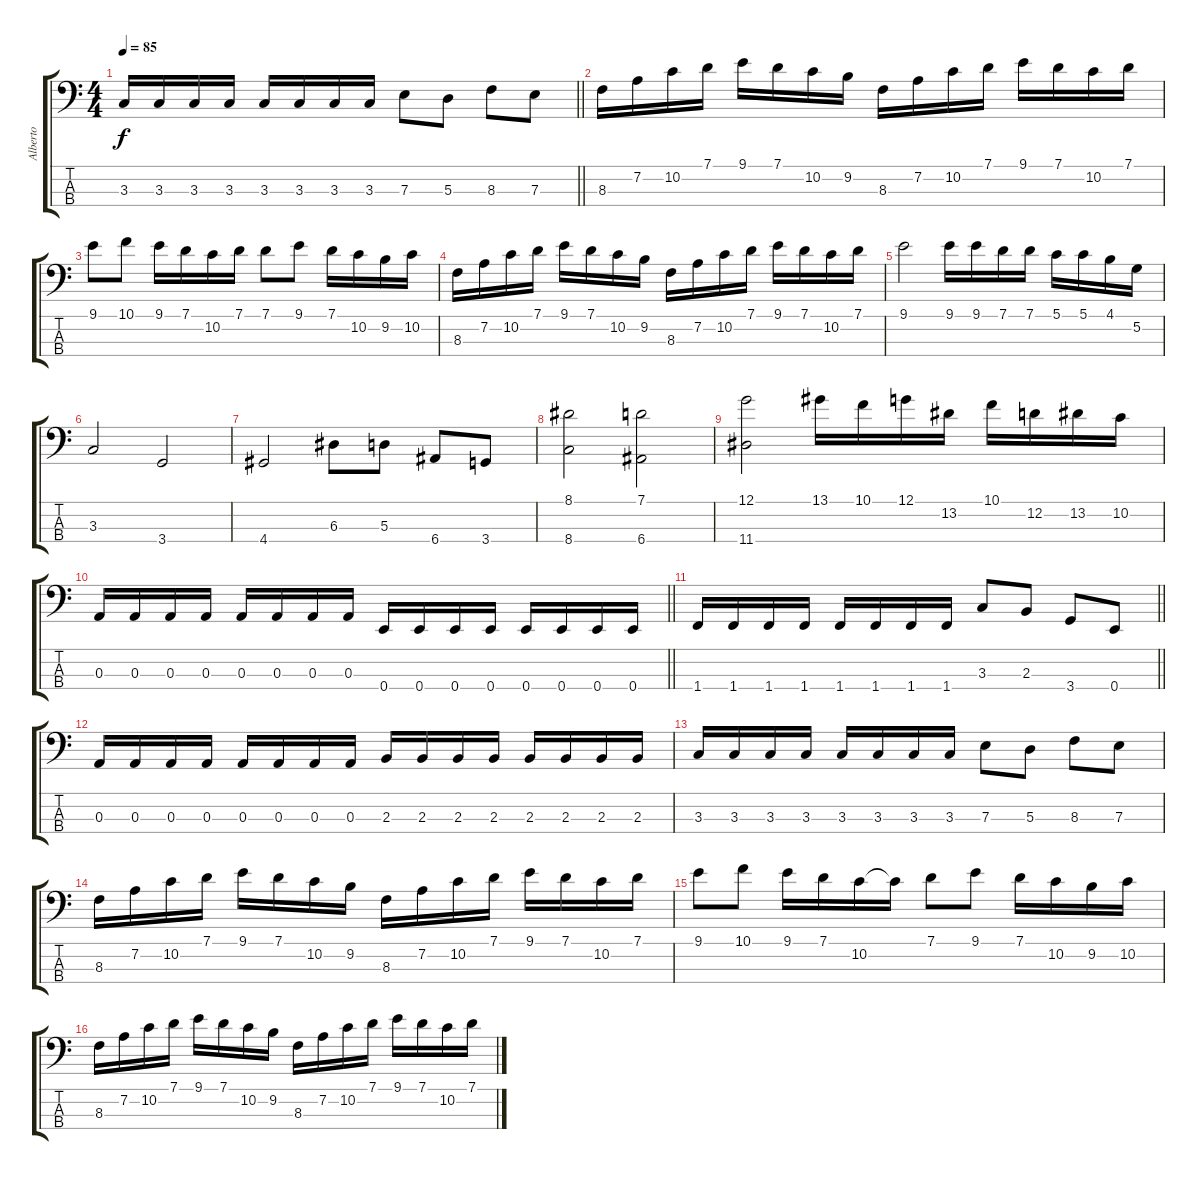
\track ("Alberto" "Alberto") {instrument electricbasspick}
\staff {score tabs}
\tuning (G2 D2 A1 E1) {hide}
\ts (4 4)
\tempo 85
\clef f4
\barLineRight lightlight
\ks c
3.3.16{dy f} 3.3.16 3.3.16 3.3.16 3.3.16 3.3.16 3.3.16 3.3.16 7.3.8 5.3.8 8.3.8 7.3.8 |
8.3.16 7.2.16 10.2.16 7.1.16 9.1.16 7.1.16 10.2.16 9.2.16 8.3.16 7.2.16 10.2.16 7.1.16 9.1.16 7.1.16 10.2.16 7.1.16 |
9.1.8 10.1.8 9.1.16 7.1.16 10.2.16 7.1.16 7.1.8 9.1.8 7.1.16 10.2.16 9.2.16 10.2.16 |
8.3.16 7.2.16 10.2.16 7.1.16 9.1.16 7.1.16 10.2.16 9.2.16 8.3.16 7.2.16 10.2.16 7.1.16 9.1.16 7.1.16 10.2.16 7.1.16 |
9.1.2 9.1.16 9.1.16 7.1.16 7.1.16 5.1.16 5.1.16 4.1.16 5.2.16 |
3.3.2 3.4.2 |
4.4.2 6.3.8 5.3.8 6.4.8 3.4.8 |
(8.1 8.4).2 (7.1 6.4).2 |
(12.1 11.4).2 13.1.16 10.1.16 12.1.16 13.2.16 10.1.16 12.2.16 13.2.16 10.2.16 |
\barLineRight lightlight
0.3.16 0.3.16 0.3.16 0.3.16 0.3.16 0.3.16 0.3.16 0.3.16 0.4.16 0.4.16 0.4.16 0.4.16 0.4.16 0.4.16 0.4.16 0.4.16 |
\barLineRight lightlight
1.4.16 1.4.16 1.4.16 1.4.16 1.4.16 1.4.16 1.4.16 1.4.16 3.3.8 2.3.8 3.4.8 0.4.8 |
0.3.16 0.3.16 0.3.16 0.3.16 0.3.16 0.3.16 0.3.16 0.3.16 2.3.16 2.3.16 2.3.16 2.3.16 2.3.16 2.3.16 2.3.16 2.3.16 |
3.3.16 3.3.16 3.3.16 3.3.16 3.3.16 3.3.16 3.3.16 3.3.16 7.3.8 5.3.8 8.3.8 7.3.8 |
8.3.16 7.2.16 10.2.16 7.1.16 9.1.16 7.1.16 10.2.16 9.2.16 8.3.16 7.2.16 10.2.16 7.1.16 9.1.16 7.1.16 10.2.16 7.1.16 |
9.1.8 10.1.8 9.1.16 7.1.16 10.2.16 10.2{t}.16 7.1.8 9.1.8 7.1.16 10.2.16 9.2.16 10.2.16 |
8.3.16 7.2.16 10.2.16 7.1.16 9.1.16 7.1.16 10.2.16 9.2.16 8.3.16 7.2.16 10.2.16 7.1.16 9.1.16 7.1.16 10.2.16 7.1.16
